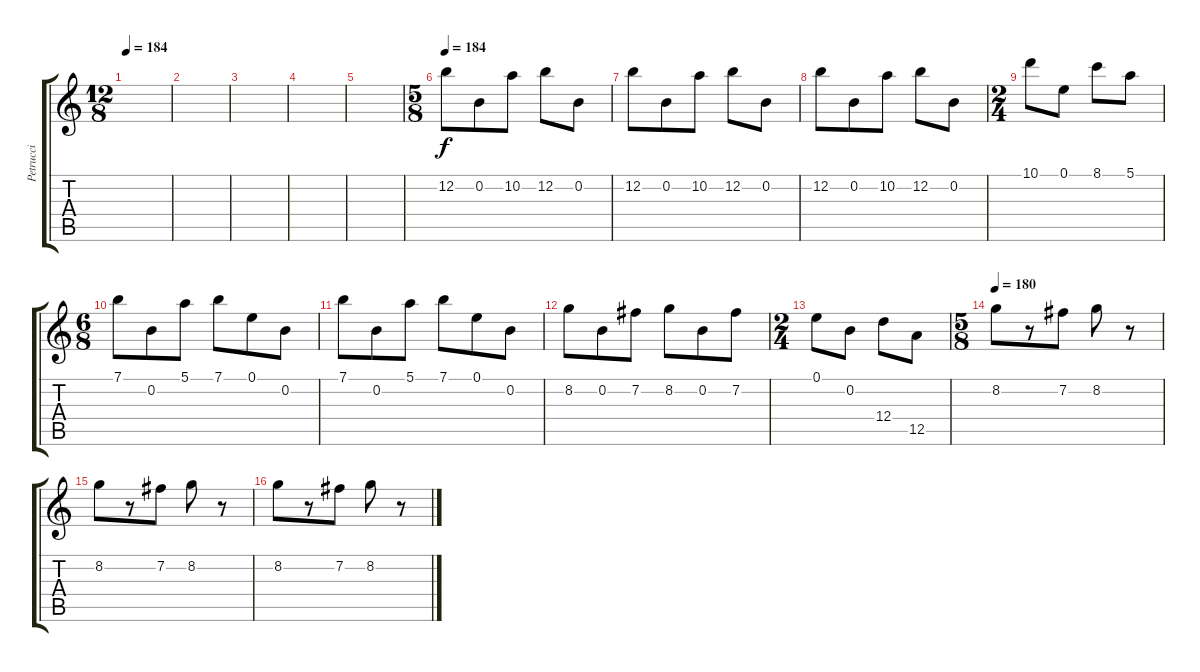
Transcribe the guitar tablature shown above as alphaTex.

\track ("Petrucci" "Petrucci") {instrument electricguitarclean}
\staff {score tabs}
\tuning (E4 B3 G3 D3 A2 E2) {hide}
\ts (12 8)
\tempo 184
\clef g2
\ks c
|
|
|
|
|
\ts (5 8)
\tempo 184
12.2.8{instrument distortionguitar} 0.2.8 10.2.8 12.2.8 0.2.8 |
12.2.8 0.2.8 10.2.8 12.2.8 0.2.8 |
12.2.8 0.2.8 10.2.8 12.2.8 0.2.8 |
\ts (2 4)
10.1.8 0.1.8 8.1.8 5.1.8 |
\ts (6 8)
7.1.8 0.2.8 5.1.8 7.1.8 0.1.8 0.2.8 |
7.1.8 0.2.8 5.1.8 7.1.8 0.1.8 0.2.8 |
8.2.8 0.2.8 7.2.8 8.2.8 0.2.8 7.2.8 |
\ts (2 4)
0.1.8 0.2.8 12.4.8 12.5.8 |
\ts (5 8)
\tempo 180
8.2.8{instrument distortionguitar} r.8 7.2.8 8.2.8 r.8 |
8.2.8 r.8 7.2.8 8.2.8 r.8 |
8.2.8 r.8 7.2.8 8.2.8 r.8
